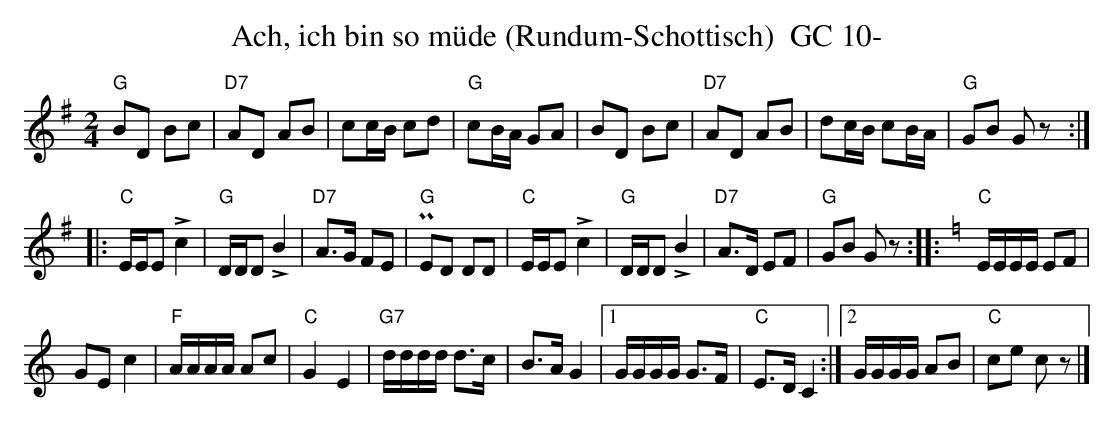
X:1
T:Ach, ich bin so m\"ude (Rundum-Schottisch)  GC 10-
M:2/4
L:1/8
K:G %%MIDI gchordon
"G"BD Bc | "D7"AD AB | cc/2B/2 cd | "G"cB/2A/2 GA | BD Bc | "D7"AD AB | dc/2B/2 cB/2A/2 | "G"GB Gz ::
"C"E/2E/2E !>!c2 | "G"D/2D/2D !>!B2 | "D7"A>G FE | P"G"ED DD | "C"E/2E/2E !>!c2 | "G"D/2D/2D !>!B2 | "D7"A>D EF | "G"GB Gz :: [K:C]"C"E/2E/2E/2E/2 EF |
GEc2 | "F"A/2A/2A/2A/2 Ac | "C"G2E2 | "G7"d/2d/2d/2d/2 d>c | B>AG2 |1 G/2G/2G/2G/2 G>F | "C"E>DC2 :|2 G/2G/2G/2G/2 AB | "C"ce cz |]
